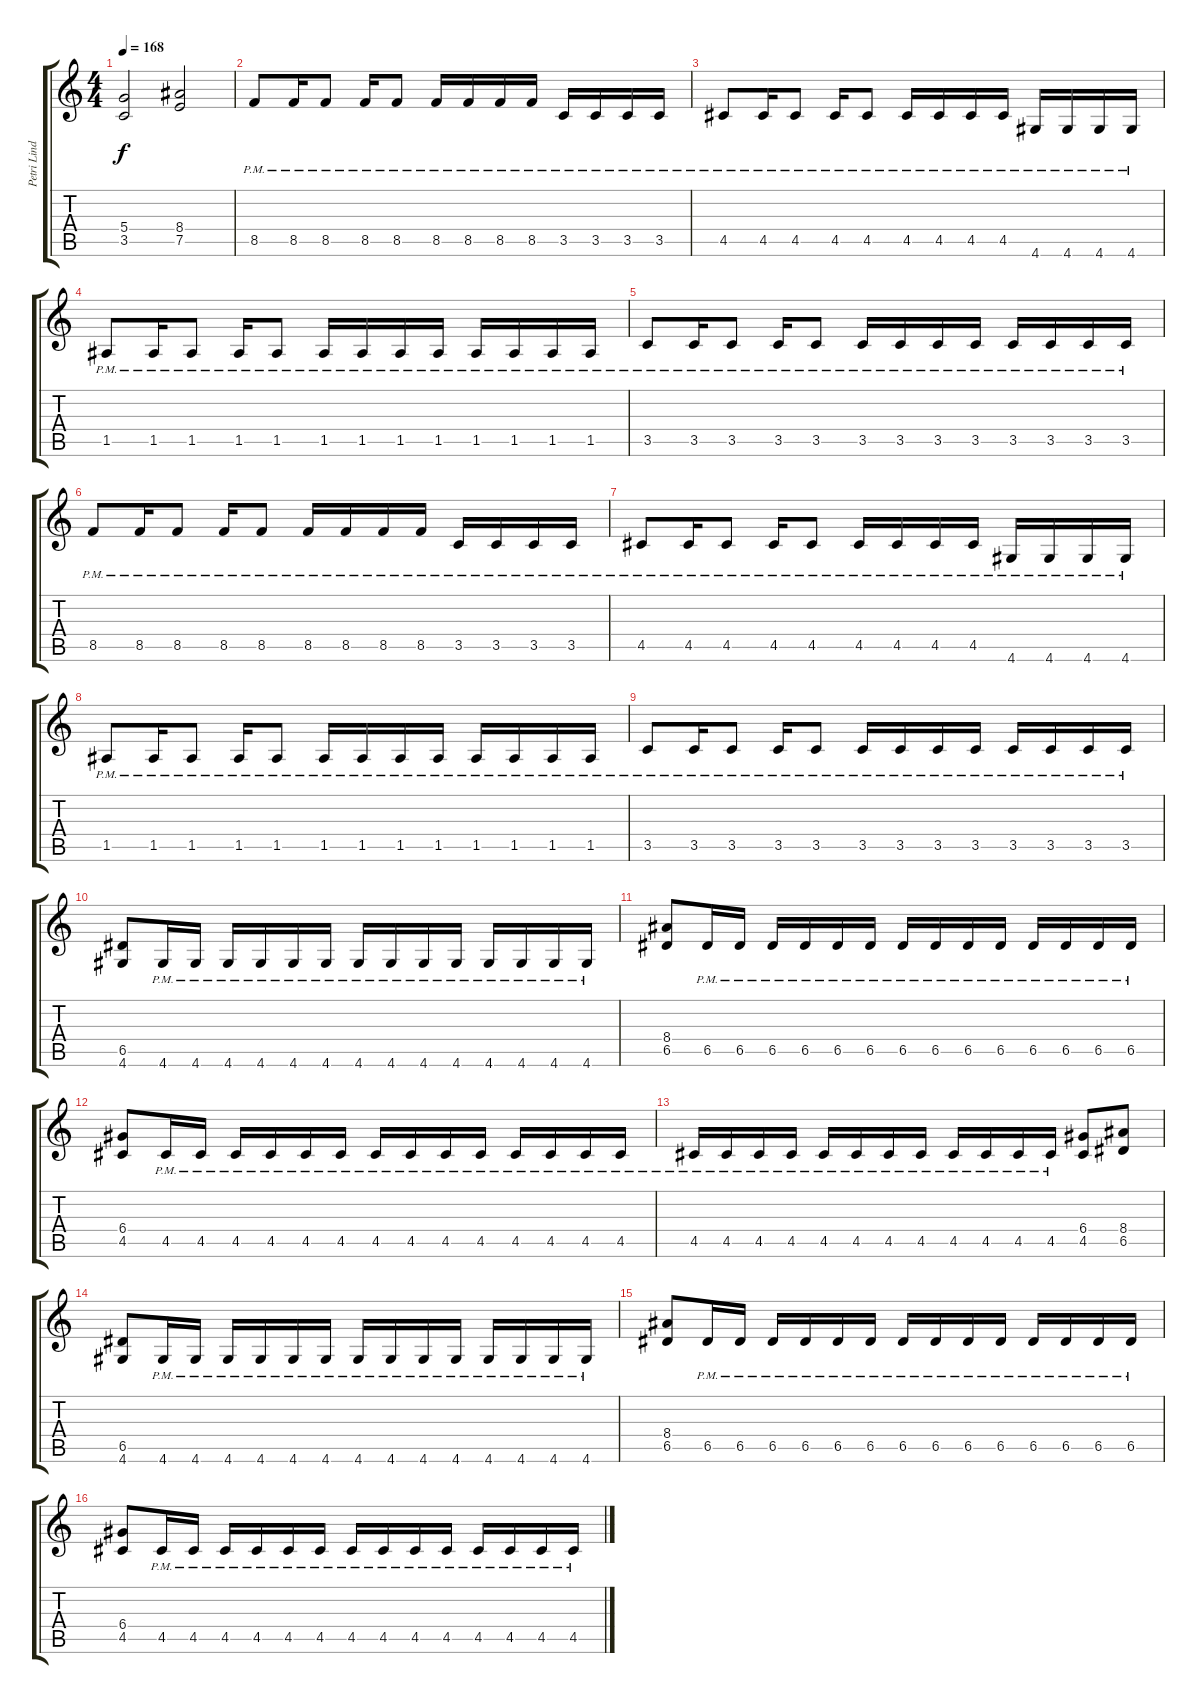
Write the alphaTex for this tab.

\track ("Petri Lindroos" "Petri Lind") {instrument distortionguitar}
\staff {score tabs}
\tuning (E4 B3 G3 D3 A2 E2) {hide}
\ts (4 4)
\tempo 168
\clef g2
\ks c
(5.4 3.5).2{dy f} (8.4 7.5).2 |
8.5{pm}.8 8.5{pm}.16 8.5{pm}.8 8.5{pm}.16 8.5{pm}.8 8.5{pm}.16 8.5{pm}.16 8.5{pm}.16 8.5{pm}.16 3.5{pm}.16 3.5{pm}.16 3.5{pm}.16 3.5{pm}.16 |
4.5{pm}.8 4.5{pm}.16 4.5{pm}.8 4.5{pm}.16 4.5{pm}.8 4.5{pm}.16 4.5{pm}.16 4.5{pm}.16 4.5{pm}.16 4.6{pm}.16 4.6{pm}.16 4.6{pm}.16 4.6{pm}.16 |
1.5{pm}.8 1.5{pm}.16 1.5{pm}.8 1.5{pm}.16 1.5{pm}.8 1.5{pm}.16 1.5{pm}.16 1.5{pm}.16 1.5{pm}.16 1.5{pm}.16 1.5{pm}.16 1.5{pm}.16 1.5{pm}.16 |
3.5{pm}.8 3.5{pm}.16 3.5{pm}.8 3.5{pm}.16 3.5{pm}.8 3.5{pm}.16 3.5{pm}.16 3.5{pm}.16 3.5{pm}.16 3.5{pm}.16 3.5{pm}.16 3.5{pm}.16 3.5{pm}.16 |
8.5{pm}.8 8.5{pm}.16 8.5{pm}.8 8.5{pm}.16 8.5{pm}.8 8.5{pm}.16 8.5{pm}.16 8.5{pm}.16 8.5{pm}.16 3.5{pm}.16 3.5{pm}.16 3.5{pm}.16 3.5{pm}.16 |
4.5{pm}.8 4.5{pm}.16 4.5{pm}.8 4.5{pm}.16 4.5{pm}.8 4.5{pm}.16 4.5{pm}.16 4.5{pm}.16 4.5{pm}.16 4.6{pm}.16 4.6{pm}.16 4.6{pm}.16 4.6{pm}.16 |
1.5{pm}.8 1.5{pm}.16 1.5{pm}.8 1.5{pm}.16 1.5{pm}.8 1.5{pm}.16 1.5{pm}.16 1.5{pm}.16 1.5{pm}.16 1.5{pm}.16 1.5{pm}.16 1.5{pm}.16 1.5{pm}.16 |
3.5{pm}.8 3.5{pm}.16 3.5{pm}.8 3.5{pm}.16 3.5{pm}.8 3.5{pm}.16 3.5{pm}.16 3.5{pm}.16 3.5{pm}.16 3.5{pm}.16 3.5{pm}.16 3.5{pm}.16 3.5{pm}.16 |
(6.5 4.6).8 4.6{pm}.16 4.6{pm}.16 4.6{pm}.16 4.6{pm}.16 4.6{pm}.16 4.6{pm}.16 4.6{pm}.16 4.6{pm}.16 4.6{pm}.16 4.6{pm}.16 4.6{pm}.16 4.6{pm}.16 4.6{pm}.16 4.6{pm}.16 |
(8.4 6.5).8 6.5{pm}.16 6.5{pm}.16 6.5{pm}.16 6.5{pm}.16 6.5{pm}.16 6.5{pm}.16 6.5{pm}.16 6.5{pm}.16 6.5{pm}.16 6.5{pm}.16 6.5{pm}.16 6.5{pm}.16 6.5{pm}.16 6.5{pm}.16 |
(6.4 4.5).8 4.5{pm}.16 4.5{pm}.16 4.5{pm}.16 4.5{pm}.16 4.5{pm}.16 4.5{pm}.16 4.5{pm}.16 4.5{pm}.16 4.5{pm}.16 4.5{pm}.16 4.5{pm}.16 4.5{pm}.16 4.5{pm}.16 4.5{pm}.16 |
4.5{pm}.16 4.5{pm}.16 4.5{pm}.16 4.5{pm}.16 4.5{pm}.16 4.5{pm}.16 4.5{pm}.16 4.5{pm}.16 4.5{pm}.16 4.5{pm}.16 4.5{pm}.16 4.5{pm}.16 (6.4 4.5).8 (8.4 6.5).8 |
(6.5 4.6).8 4.6{pm}.16 4.6{pm}.16 4.6{pm}.16 4.6{pm}.16 4.6{pm}.16 4.6{pm}.16 4.6{pm}.16 4.6{pm}.16 4.6{pm}.16 4.6{pm}.16 4.6{pm}.16 4.6{pm}.16 4.6{pm}.16 4.6{pm}.16 |
(8.4 6.5).8 6.5{pm}.16 6.5{pm}.16 6.5{pm}.16 6.5{pm}.16 6.5{pm}.16 6.5{pm}.16 6.5{pm}.16 6.5{pm}.16 6.5{pm}.16 6.5{pm}.16 6.5{pm}.16 6.5{pm}.16 6.5{pm}.16 6.5{pm}.16 |
(6.4 4.5).8 4.5{pm}.16 4.5{pm}.16 4.5{pm}.16 4.5{pm}.16 4.5{pm}.16 4.5{pm}.16 4.5{pm}.16 4.5{pm}.16 4.5{pm}.16 4.5{pm}.16 4.5{pm}.16 4.5{pm}.16 4.5{pm}.16 4.5{pm}.16
